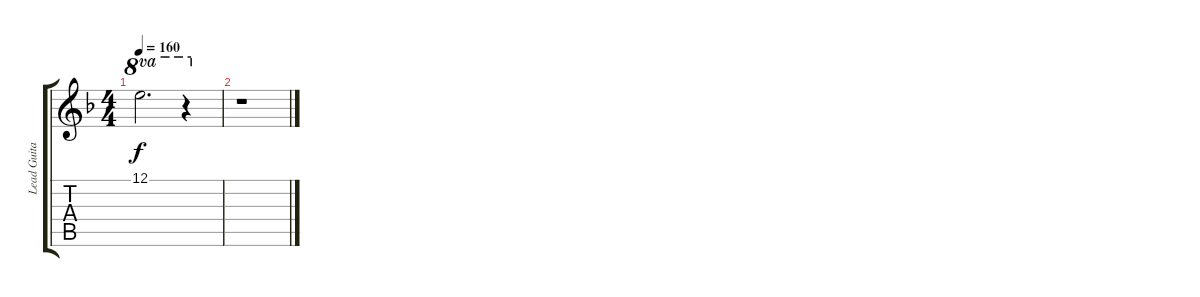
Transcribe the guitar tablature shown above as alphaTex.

\track ("Lead Guitar 2" "Lead Guita") {instrument overdrivenguitar}
\staff {score tabs}
\tuning (E4 B3 G3 D3 A2 E2) {hide}
\ts (4 4)
\tempo 160
\clef g2
\ks f
12.1{t}.2{d ot 8va dy f} r.4{ot 8va} |
r.1
